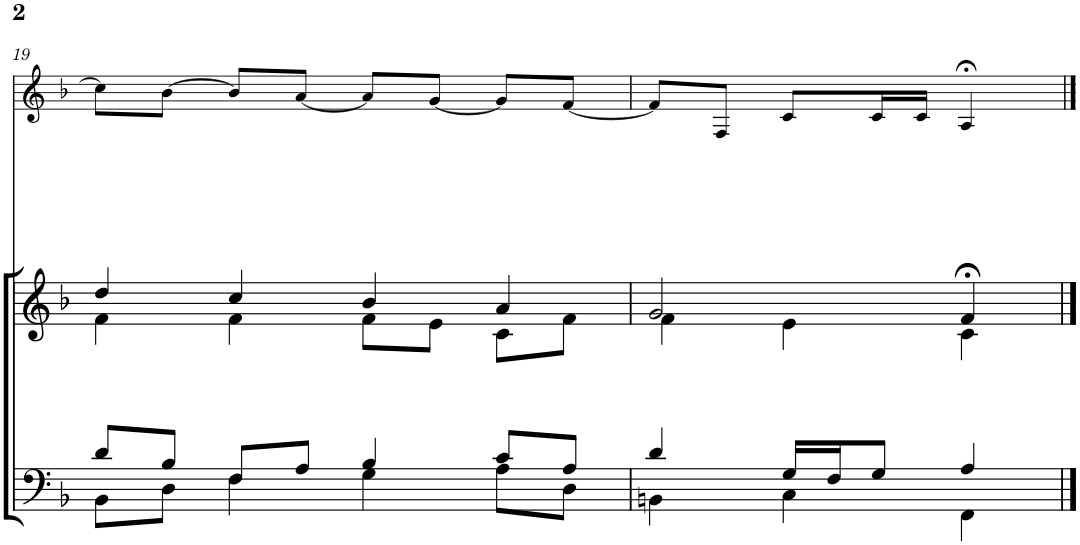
**kern	**kern	**kern
*part3	*part2	*part1
*staff3	*staff2	*staff1
*I"Men	*I"Women	*I"Horn in C
*	*	*I'Hn
!!LO:PB:g=z
*clefF4	*clefG2	*clefG2
*	*	*Trd7c12
*k[b-]	*k[b-]	*k[b-]
*M4/4	*M4/4	*M4/4
=19	=19	=19
*^	*^	*
8d/L	8BB-\L	4dd/	4f\	8cc\L]
8B-/J	8D\J	.	.	[8b-\J
8F/L	4F\	4cc/	4f\	8b-/L]
8A/J	.	.	.	[8a/J
4B-/	4G\	4b-/	8f\L	8a/L]
.	.	.	8e\J	[8g/J
8c/L	8A\L	4a/	8c\L	8g/L]
8A/J	8D\J	.	8f\J	[8f/J
=20	=20	=20	=20	=20
4d/	4BBn\	2g/	4f\	8f/L]
.	.	.	.	8F/J
16G/LL	4C\	.	4e\	8c/L
16F/J	.	.	.	.
8G/J	.	.	.	16c/L
.	.	.	.	16c/JJ
4A/	4FF\	4f;</	4c\	4A;</
*v	*v	*	*	*
*	*v	*v	*
==	==	==
*-	*-	*-
